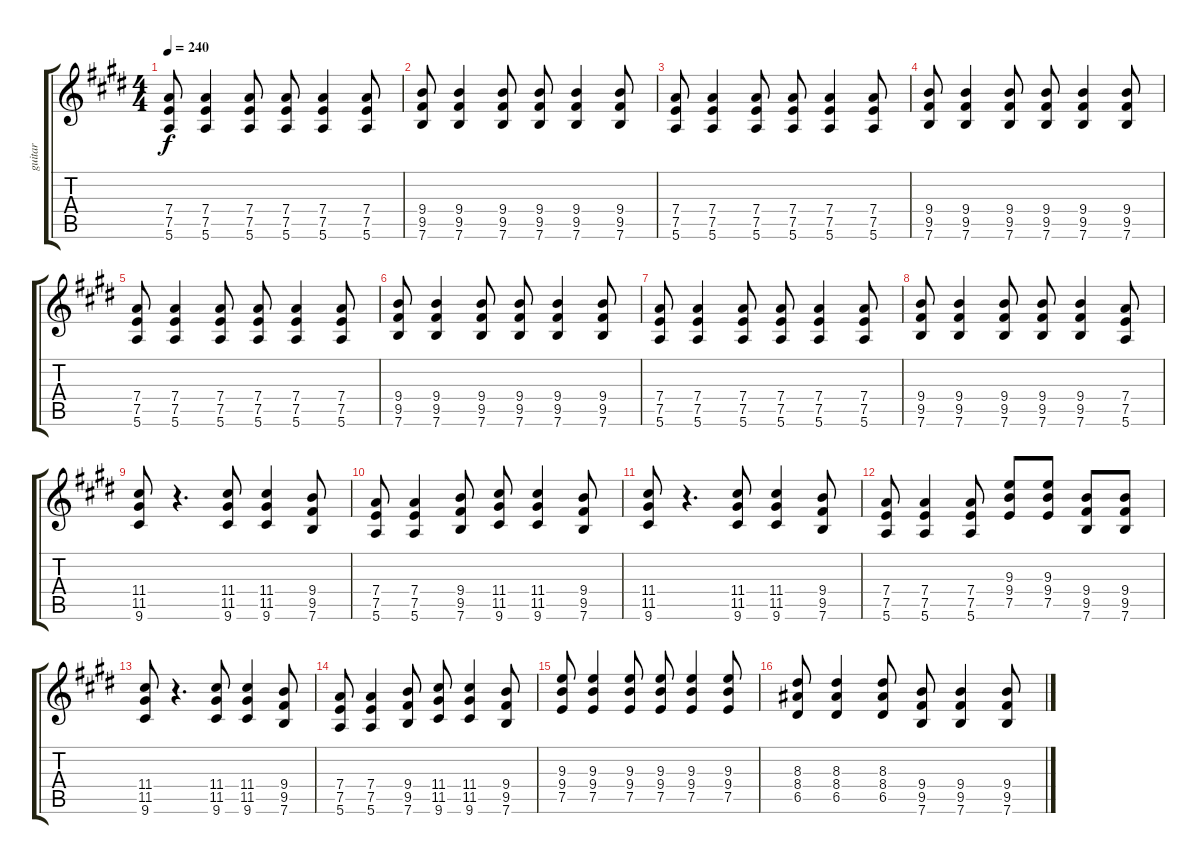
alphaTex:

\track ("guitar" "guitar") {instrument overdrivenguitar}
\staff {score tabs}
\tuning (E4 B3 G3 D3 A2 E2) {hide}
\ts (4 4)
\tempo 240
\clef g2
\ks e
(7.4 7.5 5.6).8{dy f} (7.4 7.5 5.6).4 (7.4 7.5 5.6).8 (7.4 7.5 5.6).8 (7.4 7.5 5.6).4 (7.4 7.5 5.6).8 |
(9.4 9.5 7.6).8 (9.4 9.5 7.6).4 (9.4 9.5 7.6).8 (9.4 9.5 7.6).8 (9.4 9.5 7.6).4 (9.4 9.5 7.6).8 |
(7.4 7.5 5.6).8 (7.4 7.5 5.6).4 (7.4 7.5 5.6).8 (7.4 7.5 5.6).8 (7.4 7.5 5.6).4 (7.4 7.5 5.6).8 |
(9.4 9.5 7.6).8 (9.4 9.5 7.6).4 (9.4 9.5 7.6).8 (9.4 9.5 7.6).8 (9.4 9.5 7.6).4 (9.4 9.5 7.6).8 |
(7.4 7.5 5.6).8 (7.4 7.5 5.6).4 (7.4 7.5 5.6).8 (7.4 7.5 5.6).8 (7.4 7.5 5.6).4 (7.4 7.5 5.6).8 |
(9.4 9.5 7.6).8 (9.4 9.5 7.6).4 (9.4 9.5 7.6).8 (9.4 9.5 7.6).8 (9.4 9.5 7.6).4 (9.4 9.5 7.6).8 |
(7.4 7.5 5.6).8 (7.4 7.5 5.6).4 (7.4 7.5 5.6).8 (7.4 7.5 5.6).8 (7.4 7.5 5.6).4 (7.4 7.5 5.6).8 |
(9.4 9.5 7.6).8 (9.4 9.5 7.6).4 (9.4 9.5 7.6).8 (9.4 9.5 7.6).8 (9.4 9.5 7.6).4 (7.4 7.5 5.6).8 |
(11.4 11.5 9.6).8 r.4{d} (11.4 11.5 9.6).8 (11.4 11.5 9.6).4 (9.4 9.5 7.6).8 |
(7.4 7.5 5.6).8 (7.4 7.5 5.6).4 (9.4 9.5 7.6).8 (11.4 11.5 9.6).8 (11.4 11.5 9.6).4 (9.4 9.5 7.6).8 |
(11.4 11.5 9.6).8 r.4{d} (11.4 11.5 9.6).8 (11.4 11.5 9.6).4 (9.4 9.5 7.6).8 |
(7.4 7.5 5.6).8 (7.4 7.5 5.6).4 (7.4 7.5 5.6).8 (9.3 9.4 7.5).8 (9.3 9.4 7.5).8 (9.4 9.5 7.6).8 (9.4 9.5 7.6).8 |
(11.4 11.5 9.6).8 r.4{d} (11.4 11.5 9.6).8 (11.4 11.5 9.6).4 (9.4 9.5 7.6).8 |
(7.4 7.5 5.6).8 (7.4 7.5 5.6).4 (9.4 9.5 7.6).8 (11.4 11.5 9.6).8 (11.4 11.5 9.6).4 (9.4 9.5 7.6).8 |
(9.3 9.4 7.5).8 (9.3 9.4 7.5).4 (9.3 9.4 7.5).8 (9.3 9.4 7.5).8 (9.3 9.4 7.5).4 (9.3 9.4 7.5).8 |
(8.3 8.4 6.5).8 (8.3 8.4 6.5).4 (8.3 8.4 6.5).8 (9.4 9.5 7.6).8 (9.4 9.5 7.6).4 (9.4 9.5 7.6).8
